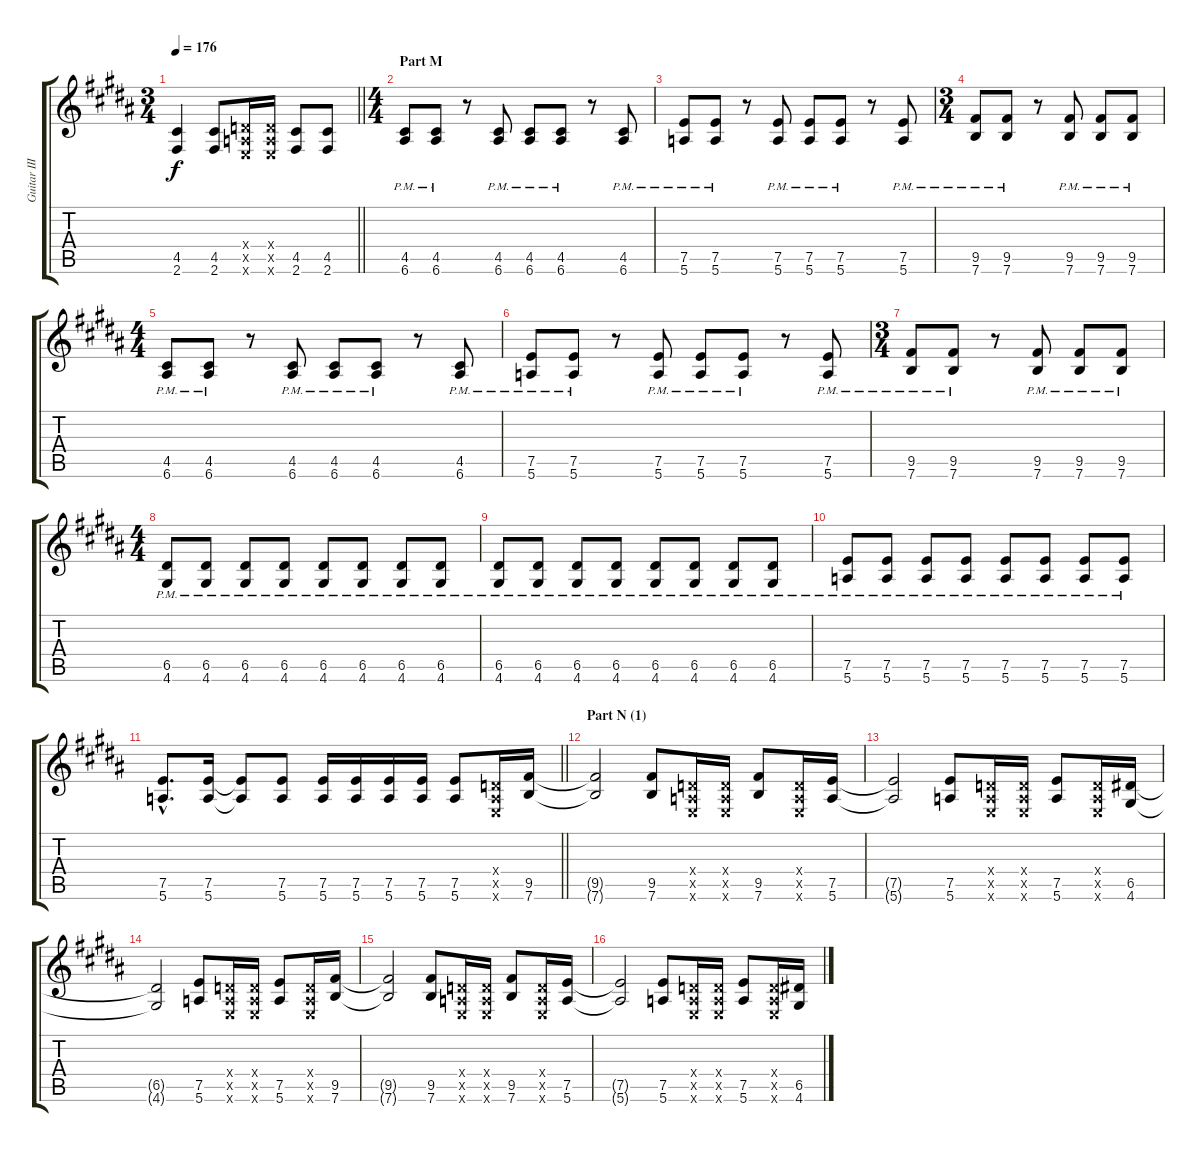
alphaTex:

\track ("Guitar III (Kazuma)" "Guitar III") {instrument distortionguitar}
\staff {score tabs}
\tuning (E4 B3 G3 D3 A2 E2) {hide}
\ts (3 4)
\tempo 176
\clef g2
\barLineRight lightlight
\ks b
(4.5{t} 2.6{t}).4{dy f} (4.5 2.6).8 (0.4{x} 0.5{x} 0.6{x}).16 (0.4{x} 0.5{x} 0.6{x}).16 (4.5 2.6).8 (4.5 2.6).8 |
\ts (4 4)
\section ("" "Part M")
(4.5{pm} 6.6{pm}).8 (4.5{pm} 6.6{pm}).8 r.8 (4.5{pm} 6.6{pm}).8 (4.5{pm} 6.6{pm}).8 (4.5{pm} 6.6{pm}).8 r.8 (4.5{pm} 6.6{pm}).8 |
(7.5{pm} 5.6{pm}).8 (7.5{pm} 5.6{pm}).8 r.8 (7.5{pm} 5.6{pm}).8 (7.5{pm} 5.6{pm}).8 (7.5{pm} 5.6{pm}).8 r.8 (7.5{pm} 5.6{pm}).8 |
\ts (3 4)
(9.5{pm} 7.6{pm}).8 (9.5{pm} 7.6{pm}).8 r.8 (9.5{pm} 7.6{pm}).8 (9.5{pm} 7.6{pm}).8 (9.5{pm} 7.6{pm}).8 |
\ts (4 4)
(4.5{pm} 6.6{pm}).8 (4.5{pm} 6.6{pm}).8 r.8 (4.5{pm} 6.6{pm}).8 (4.5{pm} 6.6{pm}).8 (4.5{pm} 6.6{pm}).8 r.8 (4.5{pm} 6.6{pm}).8 |
(7.5{pm} 5.6{pm}).8 (7.5{pm} 5.6{pm}).8 r.8 (7.5{pm} 5.6{pm}).8 (7.5{pm} 5.6{pm}).8 (7.5{pm} 5.6{pm}).8 r.8 (7.5{pm} 5.6{pm}).8 |
\ts (3 4)
(9.5{pm} 7.6{pm}).8 (9.5{pm} 7.6{pm}).8 r.8 (9.5{pm} 7.6{pm}).8 (9.5{pm} 7.6{pm}).8 (9.5{pm} 7.6{pm}).8 |
\ts (4 4)
(6.5{pm} 4.6{pm}).8 (6.5{pm} 4.6{pm}).8 (6.5{pm} 4.6{pm}).8 (6.5{pm} 4.6{pm}).8 (6.5{pm} 4.6{pm}).8 (6.5{pm} 4.6{pm}).8 (6.5{pm} 4.6{pm}).8 (6.5{pm} 4.6{pm}).8 |
(6.5{pm} 4.6{pm}).8 (6.5{pm} 4.6{pm}).8 (6.5{pm} 4.6{pm}).8 (6.5{pm} 4.6{pm}).8 (6.5{pm} 4.6{pm}).8 (6.5{pm} 4.6{pm}).8 (6.5{pm} 4.6{pm}).8 (6.5{pm} 4.6{pm}).8 |
(7.5{pm} 5.6{pm}).8 (7.5{pm} 5.6{pm}).8 (7.5{pm} 5.6{pm}).8 (7.5{pm} 5.6{pm}).8 (7.5{pm} 5.6{pm}).8 (7.5{pm} 5.6{pm}).8 (7.5{pm} 5.6{pm}).8 (7.5{pm} 5.6{pm}).8 |
\barLineRight lightlight
(7.5{hac} 5.6{hac}).8{d} (7.5 5.6).16 (7.5{t} 5.6{t}).8 (7.5 5.6).8 (7.5 5.6).16 (7.5 5.6).16 (7.5 5.6).16 (7.5 5.6).16 (7.5 5.6).8 (0.4{x} 0.5{x} 0.6{x}).16 (9.5 7.6).16 |
\section ("" "Part N (1)")
(9.5{t} 7.6{t}).2 (9.5 7.6).8 (0.4{x} 0.5{x} 0.6{x}).16 (0.4{x} 0.5{x} 0.6{x}).16 (9.5 7.6).8 (0.4{x} 0.5{x} 0.6{x}).16 (7.5 5.6).16 |
(7.5{t} 5.6{t}).2 (7.5 5.6).8 (0.4{x} 0.5{x} 0.6{x}).16 (0.4{x} 0.5{x} 0.6{x}).16 (7.5 5.6).8 (0.4{x} 0.5{x} 0.6{x}).16 (6.5 4.6).16 |
(6.5{t} 4.6{t}).2 (7.5 5.6).8 (0.4{x} 0.5{x} 0.6{x}).16 (0.4{x} 0.5{x} 0.6{x}).16 (7.5 5.6).8 (0.4{x} 0.5{x} 0.6{x}).16 (9.5 7.6).16 |
(9.5{t} 7.6{t}).2 (9.5 7.6).8 (0.4{x} 0.5{x} 0.6{x}).16 (0.4{x} 0.5{x} 0.6{x}).16 (9.5 7.6).8 (0.4{x} 0.5{x} 0.6{x}).16 (7.5 5.6).16 |
(7.5{t} 5.6{t}).2 (7.5 5.6).8 (0.4{x} 0.5{x} 0.6{x}).16 (0.4{x} 0.5{x} 0.6{x}).16 (7.5 5.6).8 (0.4{x} 0.5{x} 0.6{x}).16 (6.5 4.6).16
